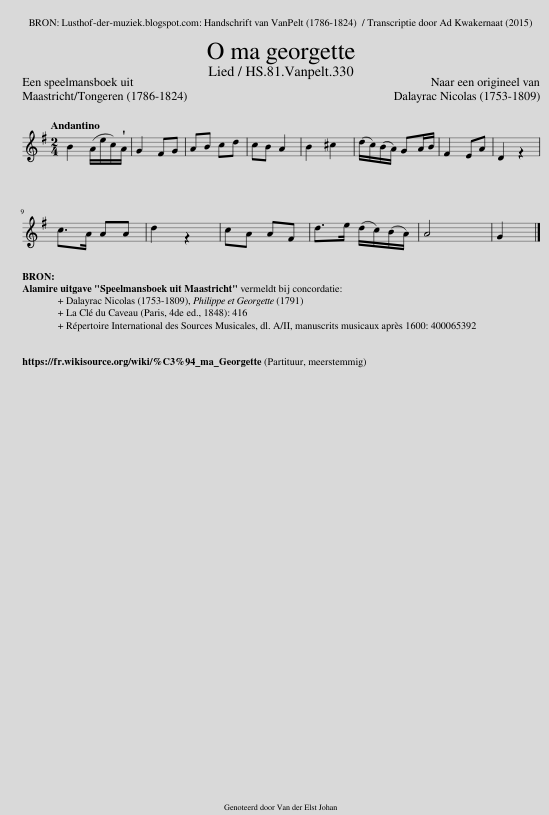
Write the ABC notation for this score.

X:1
L:1/8
Q:1/4=94
M:2/4
I:linebreak $
K:G
V:1 treble
V:1
 B2 (A/e/c/)!wedge!A/ | G2 FG | AB cd | cB A2 | B2 ^c2 | %5
 (d/c/)(B/A/) GA/B/ | F2 EA | D2 z2 |$ c>A AA | d2 z2 | %10
 cA AF | d>e (d/c/)(B/A/) | A4 | G2 |] %14
